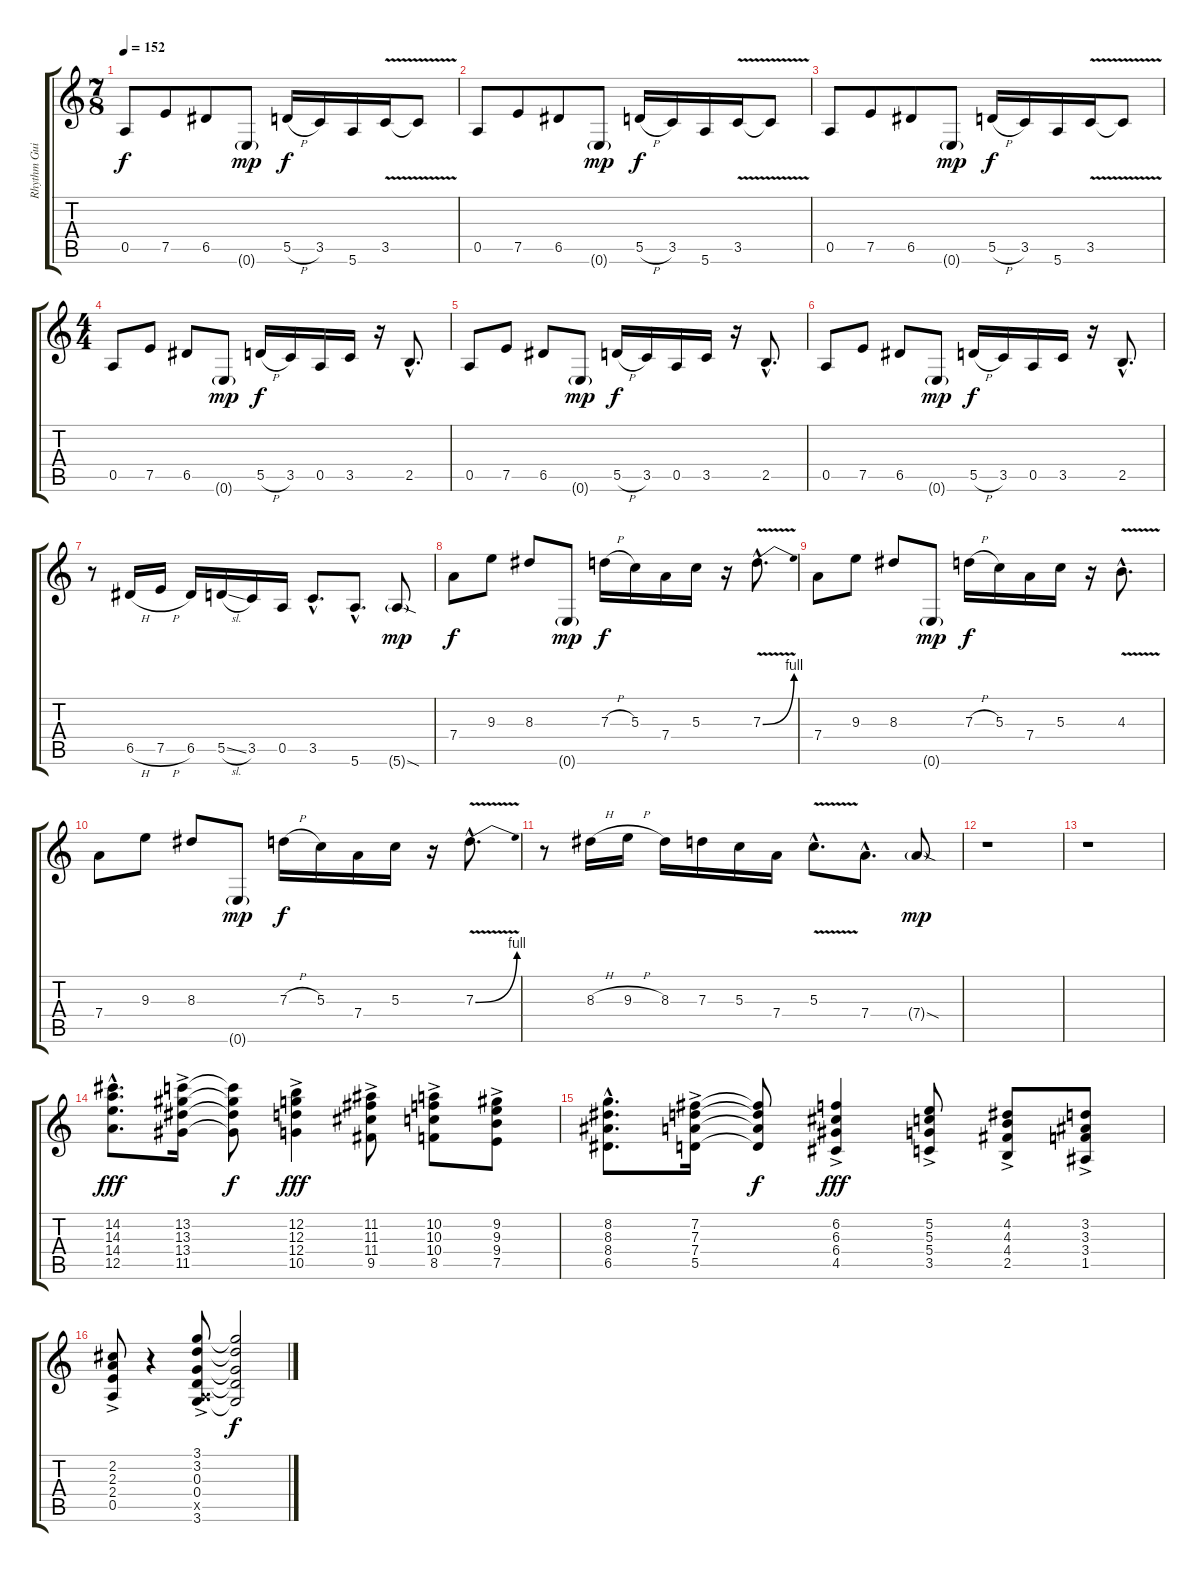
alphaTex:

\track ("Rhythm Guitar 1" "Rhythm Gui") {instrument acousticguitarsteel}
\staff {score tabs}
\tuning (E4 B3 G3 D3 A2 E2) {hide}
\ts (7 8)
\tempo 152
\clef g2
\ks c
0.5.8{dy f} 7.5.8 6.5.8 0.6{g}.8{dy mp} 5.5{h}.16{dy f} 3.5.16 5.6.16 3.5{v}.16 3.5{t}.8 |
0.5.8 7.5.8 6.5.8 0.6{g}.8{dy mp} 5.5{h}.16{dy f} 3.5.16 5.6.16 3.5{v}.16 3.5{t}.8 |
0.5.8 7.5.8 6.5.8 0.6{g}.8{dy mp} 5.5{h}.16{dy f} 3.5.16 5.6.16 3.5{v}.16 3.5{t}.8 |
\ts (4 4)
0.5.8 7.5.8 6.5.8 0.6{g}.8{dy mp} 5.5{h}.16{dy f} 3.5.16 0.5.16 3.5.16 r.16 2.5{hac}.8{d} |
0.5.8 7.5.8 6.5.8 0.6{g}.8{dy mp} 5.5{h}.16{dy f} 3.5.16 0.5.16 3.5.16 r.16 2.5{hac}.8{d} |
0.5.8 7.5.8 6.5.8 0.6{g}.8{dy mp} 5.5{h}.16{dy f} 3.5.16 0.5.16 3.5.16 r.16 2.5{hac}.8{d} |
r.8 6.5{h}.16 7.5{h}.16 6.5.16 5.5{sl}.16 3.5.16 0.5.16 3.5{hac}.8{d} 5.6{hac}.8{d} 5.6{sod g}.8{dy mp} |
7.4.8{dy f} 9.3.8 8.3.8 0.6{g}.8{dy mp} 7.3{h}.16{dy f} 5.3.16 7.4.16 5.3.16 r.16 7.3{be (bend 0 0 60 4) v hac}.8{d} |
7.4.8 9.3.8 8.3.8 0.6{g}.8{dy mp} 7.3{h}.16{dy f} 5.3.16 7.4.16 5.3.16 r.16 4.3{v hac}.8{d} |
7.4.8 9.3.8 8.3.8 0.6{g}.8{dy mp} 7.3{h}.16{dy f} 5.3.16 7.4.16 5.3.16 r.16 7.3{be (bend 0 0 60 4) v hac}.8{d} |
r.8 8.3{h}.16 9.3{h}.16 8.3.16 7.3.16 5.3.16 7.4.16 5.3{v hac}.8{d} 7.4{hac}.8{d} 7.4{sod g}.8{dy mp} |
r.1 |
r.1 |
(14.2{hac} 14.3{hac} 14.4{hac} 12.5{hac}).8{d dy fff} (13.2{ac} 13.3 13.4 11.5).16 (13.2{t} 13.3{t} 13.4{t} 11.5{t}).8{dy f} (12.2{ac} 12.3 12.4 10.5).4{dy fff} (11.2{ac} 11.3 11.4 9.5).8 (10.2{ac} 10.3 10.4 8.5).8 (9.2{ac} 9.3 9.4 7.5).8 |
(8.2{hac} 8.3{hac} 8.4{hac} 6.5{hac}).8{d} (7.2{ac} 7.3 7.4 5.5).16 (7.2{t} 7.3{t} 7.4{t} 5.5{t}).8{dy f} (6.2 6.3 6.4 4.5{ac}).4{dy fff} (5.2 5.3 5.4 3.5{ac}).8 (4.2 4.3 4.4 2.5{ac}).8 (3.2 3.3 3.4 1.5{ac}).8 |
(2.2 2.3 2.4 0.5{ac}).8 r.4 (3.1 3.2 0.3 0.4 0.5{x} 3.6{ac}).8 (3.1{t} 3.2{t} 0.3{t} 0.4{t} 3.6{t}).2{dy f}
